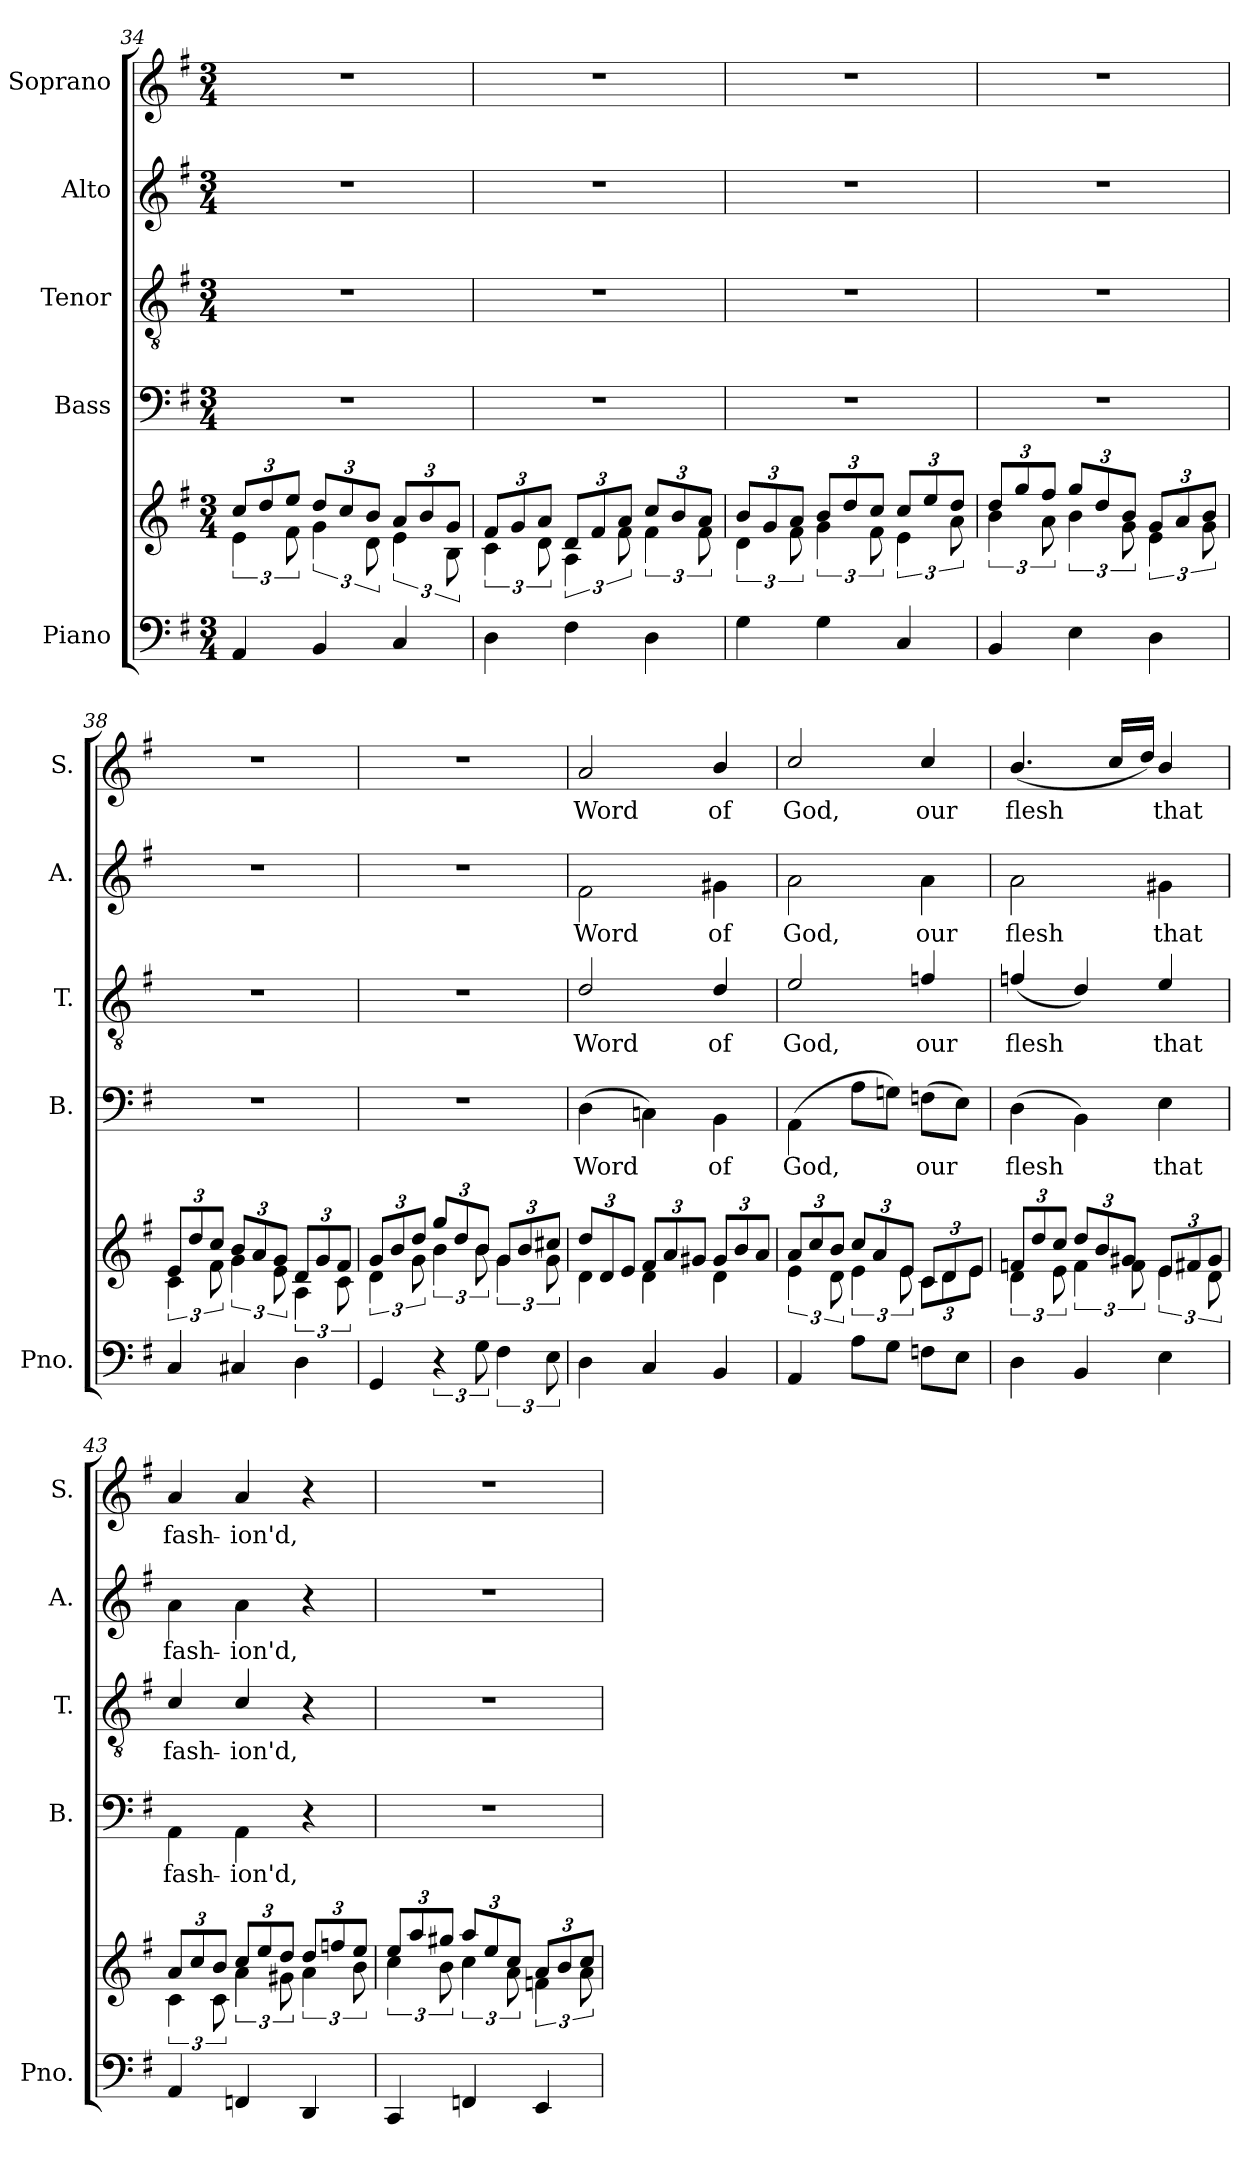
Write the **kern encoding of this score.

**kern	**kern	**kern	**text	**kern	**text	**kern	**text	**kern	**text
*part5	*part5	*part4	*part4	*part3	*part3	*part2	*part2	*part1	*part1
*staff6	*staff5	*staff4	*staff4	*staff3	*staff3	*staff2	*staff2	*staff1	*staff1
*I"Piano	*	*I"Bass	*	*I"Tenor	*	*I"Alto	*	*I"Soprano	*
*I'Pno.	*	*I'B.	*	*I'T.	*	*I'A.	*	*I'S.	*
*clefF4	*clefG2	*clefF4	*	*clefGv2	*	*clefG2	*	*clefG2	*
*k[f#]	*k[f#]	*k[f#]	*	*k[f#]	*	*k[f#]	*	*k[f#]	*
*G:	*G:	*G:	*	*G:	*	*G:	*	*G:	*
*M3/4	*M3/4	*M3/4	*	*M3/4	*	*M3/4	*	*M3/4	*
=34	=34	=34	=34	=34	=34	=34	=34	=34	=34
*	*^	*	*	*	*	*	*	*	*
*	*	*Xbrackettup	*	*	*	*	*	*	*	*
4AA/	6e\	12cc/L	2.r	.	2.r	.	2.r	.	2.r	.
.	.	12dd/	.	.	.	.	.	.	.	.
.	12f#\	12ee/J	.	.	.	.	.	.	.	.
*	*brackettup	*Xbrackettup	*	*	*	*	*	*	*	*
4BB/	6g\	12dd/L	.	.	.	.	.	.	.	.
.	.	12cc/	.	.	.	.	.	.	.	.
.	12d\	12b/J	.	.	.	.	.	.	.	.
*	*brackettup	*Xbrackettup	*	*	*	*	*	*	*	*
4C/	6e\	12a/L	.	.	.	.	.	.	.	.
.	.	12b/	.	.	.	.	.	.	.	.
.	12B\	12g/J	.	.	.	.	.	.	.	.
=35	=35	=35	=35	=35	=35	=35	=35	=35	=35	=35
*	*brackettup	*Xbrackettup	*	*	*	*	*	*	*	*
4D\	6c\	12f#/L	2.r	.	2.r	.	2.r	.	2.r	.
.	.	12g/	.	.	.	.	.	.	.	.
.	12d\	12a/J	.	.	.	.	.	.	.	.
*	*brackettup	*Xbrackettup	*	*	*	*	*	*	*	*
4F#\	6A\	12d/L	.	.	.	.	.	.	.	.
.	.	12f#/	.	.	.	.	.	.	.	.
.	12f#\	12a/J	.	.	.	.	.	.	.	.
*	*brackettup	*Xbrackettup	*	*	*	*	*	*	*	*
4D\	6f#\	12cc/L	.	.	.	.	.	.	.	.
.	.	12b/	.	.	.	.	.	.	.	.
.	12f#\	12a/J	.	.	.	.	.	.	.	.
=36	=36	=36	=36	=36	=36	=36	=36	=36	=36	=36
*	*brackettup	*Xbrackettup	*	*	*	*	*	*	*	*
4G\	6d\	12b/L	2.r	.	2.r	.	2.r	.	2.r	.
.	.	12g/	.	.	.	.	.	.	.	.
.	12f#\	12a/J	.	.	.	.	.	.	.	.
*	*brackettup	*Xbrackettup	*	*	*	*	*	*	*	*
4G\	6g\	12b/L	.	.	.	.	.	.	.	.
.	.	12dd/	.	.	.	.	.	.	.	.
.	12f#\	12cc/J	.	.	.	.	.	.	.	.
*	*brackettup	*Xbrackettup	*	*	*	*	*	*	*	*
4C/	6e\	12cc/L	.	.	.	.	.	.	.	.
.	.	12ee/	.	.	.	.	.	.	.	.
.	12a\	12dd/J	.	.	.	.	.	.	.	.
=37	=37	=37	=37	=37	=37	=37	=37	=37	=37	=37
*	*brackettup	*Xbrackettup	*	*	*	*	*	*	*	*
4BB/	6b\	12dd/L	2.r	.	2.r	.	2.r	.	2.r	.
.	.	12gg/	.	.	.	.	.	.	.	.
.	12a\	12ff#/J	.	.	.	.	.	.	.	.
*	*brackettup	*Xbrackettup	*	*	*	*	*	*	*	*
4E\	6b\	12gg/L	.	.	.	.	.	.	.	.
.	.	12dd/	.	.	.	.	.	.	.	.
.	12g\	12b/J	.	.	.	.	.	.	.	.
*	*brackettup	*Xbrackettup	*	*	*	*	*	*	*	*
4D\	6e\	12g/L	.	.	.	.	.	.	.	.
.	.	12a/	.	.	.	.	.	.	.	.
.	12g\	12b/J	.	.	.	.	.	.	.	.
=38	=38	=38	=38	=38	=38	=38	=38	=38	=38	=38
*	*brackettup	*Xbrackettup	*	*	*	*	*	*	*	*
4C/	6c\	12e/L	2.r	.	2.r	.	2.r	.	2.r	.
.	.	12dd/	.	.	.	.	.	.	.	.
.	12f#\	12cc/J	.	.	.	.	.	.	.	.
*	*brackettup	*Xbrackettup	*	*	*	*	*	*	*	*
4C#X/	6g\	12b/L	.	.	.	.	.	.	.	.
.	.	12a/	.	.	.	.	.	.	.	.
.	12e\	12g/J	.	.	.	.	.	.	.	.
*	*brackettup	*Xbrackettup	*	*	*	*	*	*	*	*
4D\	6A\	12d/L	.	.	.	.	.	.	.	.
.	.	12g/	.	.	.	.	.	.	.	.
.	12c\	12f#/J	.	.	.	.	.	.	.	.
!!LO:LB:g=z
=39	=39	=39	=39	=39	=39	=39	=39	=39	=39	=39
*	*brackettup	*Xbrackettup	*	*	*	*	*	*	*	*
4GG/	6d\	12g/L	2.r	.	2.r	.	2.r	.	2.r	.
.	.	12b/	.	.	.	.	.	.	.	.
.	12g\	12dd/J	.	.	.	.	.	.	.	.
*	*brackettup	*Xbrackettup	*	*	*	*	*	*	*	*
6r	6b\	12gg/L	.	.	.	.	.	.	.	.
.	.	12dd/	.	.	.	.	.	.	.	.
12G\	12b\	12b/J	.	.	.	.	.	.	.	.
*	*brackettup	*Xbrackettup	*	*	*	*	*	*	*	*
6F#\	6g\	12g/L	.	.	.	.	.	.	.	.
.	.	12b/	.	.	.	.	.	.	.	.
12E\	12g\	12cc#X/J	.	.	.	.	.	.	.	.
=40	=40	=40	=40	=40	=40	=40	=40	=40	=40	=40
!	!	!	!	!LO:LY:b	!	!LO:LY:b	!	!LO:LY:b	!	!LO:LY:b
4D\	12dd/L	4d\	(>4D\	Word	2d/	Word	2f#\	Word	2a/	Word
.	12d/	.	.	.	.	.	.	.	.	.
.	12e/J	.	.	.	.	.	.	.	.	.
4C/	12f#/L	4d\	4Cn\)	.	.	.	.	.	.	.
.	12a/	.	.	.	.	.	.	.	.	.
.	12g#X/J	.	.	.	.	.	.	.	.	.
!	!	!	!	!LO:LY:b	!	!LO:LY:b	!	!LO:LY:b	!	!LO:LY:b
4BB/	12g#/L	4d\	4BB\	of	4d/	of	4g#X\	of	4b/	of
.	12b/	.	.	.	.	.	.	.	.	.
.	12a/J	.	.	.	.	.	.	.	.	.
=41	=41	=41	=41	=41	=41	=41	=41	=41	=41	=41
*	*brackettup	*Xbrackettup	*	*	*	*	*	*	*	*
!	!	!	!	!LO:LY:b	!	!LO:LY:b	!	!LO:LY:b	!	!LO:LY:b
4AA/	6e\	12a/L	(>4AA\	God,	2e/	God,	2a\	God,	2cc/	God,
.	.	12cc/	.	.	.	.	.	.	.	.
.	12d\	12b/J	.	.	.	.	.	.	.	.
*	*brackettup	*Xbrackettup	*	*	*	*	*	*	*	*
8A\L	6e\	12cc/L	8A\L	.	.	.	.	.	.	.
.	.	12a/	.	.	.	.	.	.	.	.
8G\J	.	.	8Gn\J)	.	.	.	.	.	.	.
.	12e\	12e/J	.	.	.	.	.	.	.	.
!	!	!	!	!LO:LY:b	!	!LO:LY:b	!	!LO:LY:b	!	!LO:LY:b
8Fn\L	12c\L	12c/L	(>8Fn\L	our	4fn/	our	4a\	our	4cc/	our
.	12d\	12d/	.	.	.	.	.	.	.	.
8E\J	.	.	8E\J)	.	.	.	.	.	.	.
.	12e\J	12e/J	.	.	.	.	.	.	.	.
=42	=42	=42	=42	=42	=42	=42	=42	=42	=42	=42
*	*brackettup	*Xbrackettup	*	*	*	*	*	*	*	*
!	!	!	!	!LO:LY:b	!	!LO:LY:b	!	!LO:LY:b	!	!LO:LY:b
4D\	6d\	12fn/L	(>4D\	flesh	(<4fn/	flesh	2a\	flesh	(<4.b/	flesh
.	.	12dd/	.	.	.	.	.	.	.	.
.	12e\	12cc/J	.	.	.	.	.	.	.	.
*	*brackettup	*Xbrackettup	*	*	*	*	*	*	*	*
4BB/	6f\	12dd/L	4BB\)	.	4d/)	.	.	.	.	.
.	.	12b/	.	.	.	.	.	.	.	.
.	.	.	.	.	.	.	.	.	16cc/LL	.
.	12f\	12g#X/J	.	.	.	.	.	.	.	.
.	.	.	.	.	.	.	.	.	16dd/JJ)	.
*	*brackettup	*Xbrackettup	*	*	*	*	*	*	*	*
!	!	!	!	!LO:LY:b	!	!LO:LY:b	!	!LO:LY:b	!	!LO:LY:b
4E\	6e\	12e/L	4E\	that	4e/	that	4g#X\	that	4b/	that
.	.	12f#X/	.	.	.	.	.	.	.	.
.	12d\	12g#/J	.	.	.	.	.	.	.	.
!!LO:PB:g=z
=43	=43	=43	=43	=43	=43	=43	=43	=43	=43	=43
*	*brackettup	*Xbrackettup	*	*	*	*	*	*	*	*
!	!	!	!	!LO:LY:b	!	!LO:LY:b	!	!LO:LY:b	!	!LO:LY:b
4AA/	6c\	12a/L	4AA\	fash-	4c/	fash-	4a\	fash-	4a/	fash-
.	.	12cc/	.	.	.	.	.	.	.	.
.	12c\	12b/J	.	.	.	.	.	.	.	.
*	*brackettup	*Xbrackettup	*	*	*	*	*	*	*	*
!	!	!	!	!LO:LY:b	!	!LO:LY:b	!	!LO:LY:b	!	!LO:LY:b
4FFn/	6a\	12cc/L	4AA\	-ion'd,	4c/	-ion'd,	4a\	-ion'd,	4a/	-ion'd,
.	.	12ee/	.	.	.	.	.	.	.	.
.	12g#X\	12dd/J	.	.	.	.	.	.	.	.
*	*brackettup	*Xbrackettup	*	*	*	*	*	*	*	*
4DD/	6a\	12dd/L	4r	.	4r	.	4r	.	4r	.
.	.	12ffn/	.	.	.	.	.	.	.	.
.	12b\	12ee/J	.	.	.	.	.	.	.	.
=44	=44	=44	=44	=44	=44	=44	=44	=44	=44	=44
*	*brackettup	*Xbrackettup	*	*	*	*	*	*	*	*
4CC/	6cc\	12ee/L	2.r	.	2.r	.	2.r	.	2.r	.
.	.	12aa/	.	.	.	.	.	.	.	.
.	12b\	12gg#X/J	.	.	.	.	.	.	.	.
*	*brackettup	*Xbrackettup	*	*	*	*	*	*	*	*
4FFn/	6cc\	12aa/L	.	.	.	.	.	.	.	.
.	.	12ee/	.	.	.	.	.	.	.	.
.	12a\	12cc/J	.	.	.	.	.	.	.	.
*	*brackettup	*Xbrackettup	*	*	*	*	*	*	*	*
4EE/	6fn\	12a/L	.	.	.	.	.	.	.	.
.	.	12b/	.	.	.	.	.	.	.	.
.	12a\	12cc/J	.	.	.	.	.	.	.	.
*	*v	*v	*	*	*	*	*	*	*	*
=	=	=	=	=	=	=	=	=	=
*-	*-	*-	*-	*-	*-	*-	*-	*-	*-
